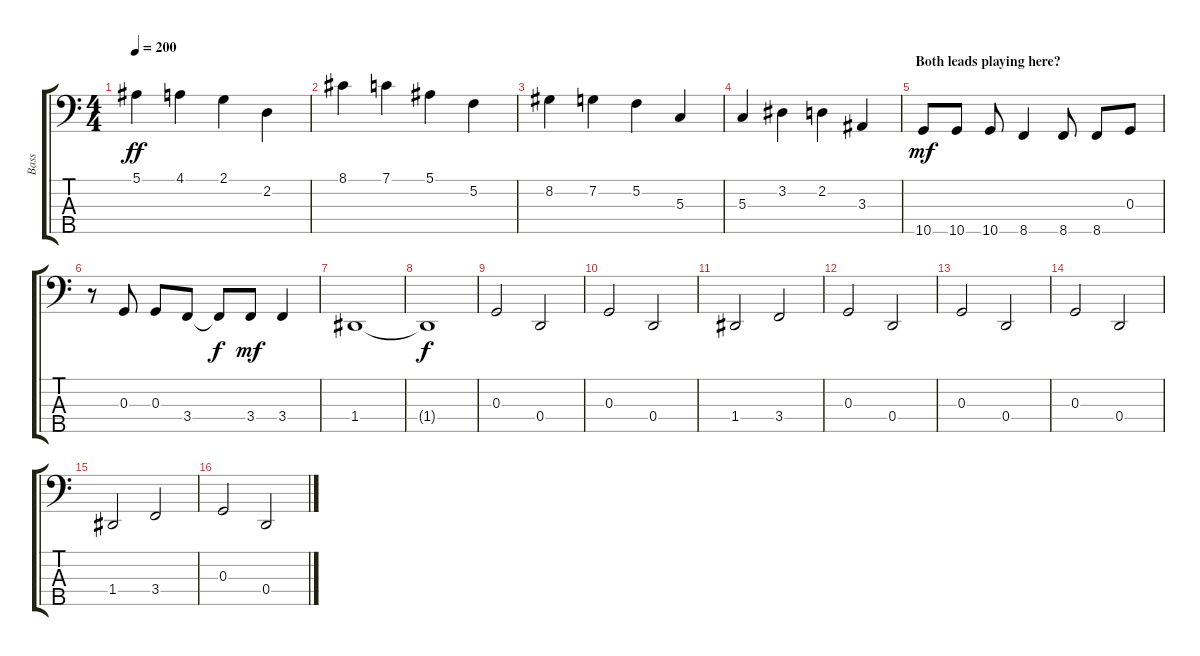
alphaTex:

\track ("Bass" "Bass") {instrument electricbasspick}
\staff {score tabs}
\tuning (F2 C2 G1 D1 A0) {hide}
\ts (4 4)
\tempo 200
\clef f4
\ks c
5.1.4{dy ff} 4.1.4 2.1.4 2.2.4 |
8.1.4 7.1.4 5.1.4 5.2.4 |
8.2.4 7.2.4 5.2.4 5.3.4 |
5.3.4 3.2.4 2.2.4 3.3.4 |
\section ("" "Both leads playing here?")
10.5.8{dy mf} 10.5.8 10.5.8 8.5.4 8.5.8 8.5.8 0.3.8 |
r.8 0.3.8 0.3.8 3.4.8 3.4{t}.8{dy f} 3.4.8{dy mf} 3.4.4 |
1.4.1 |
1.4{t}.1{dy f} |
0.3.2 0.4.2 |
0.3.2 0.4.2 |
1.4.2 3.4.2 |
0.3.2 0.4.2 |
0.3.2 0.4.2 |
0.3.2 0.4.2 |
1.4.2 3.4.2 |
0.3.2 0.4.2
